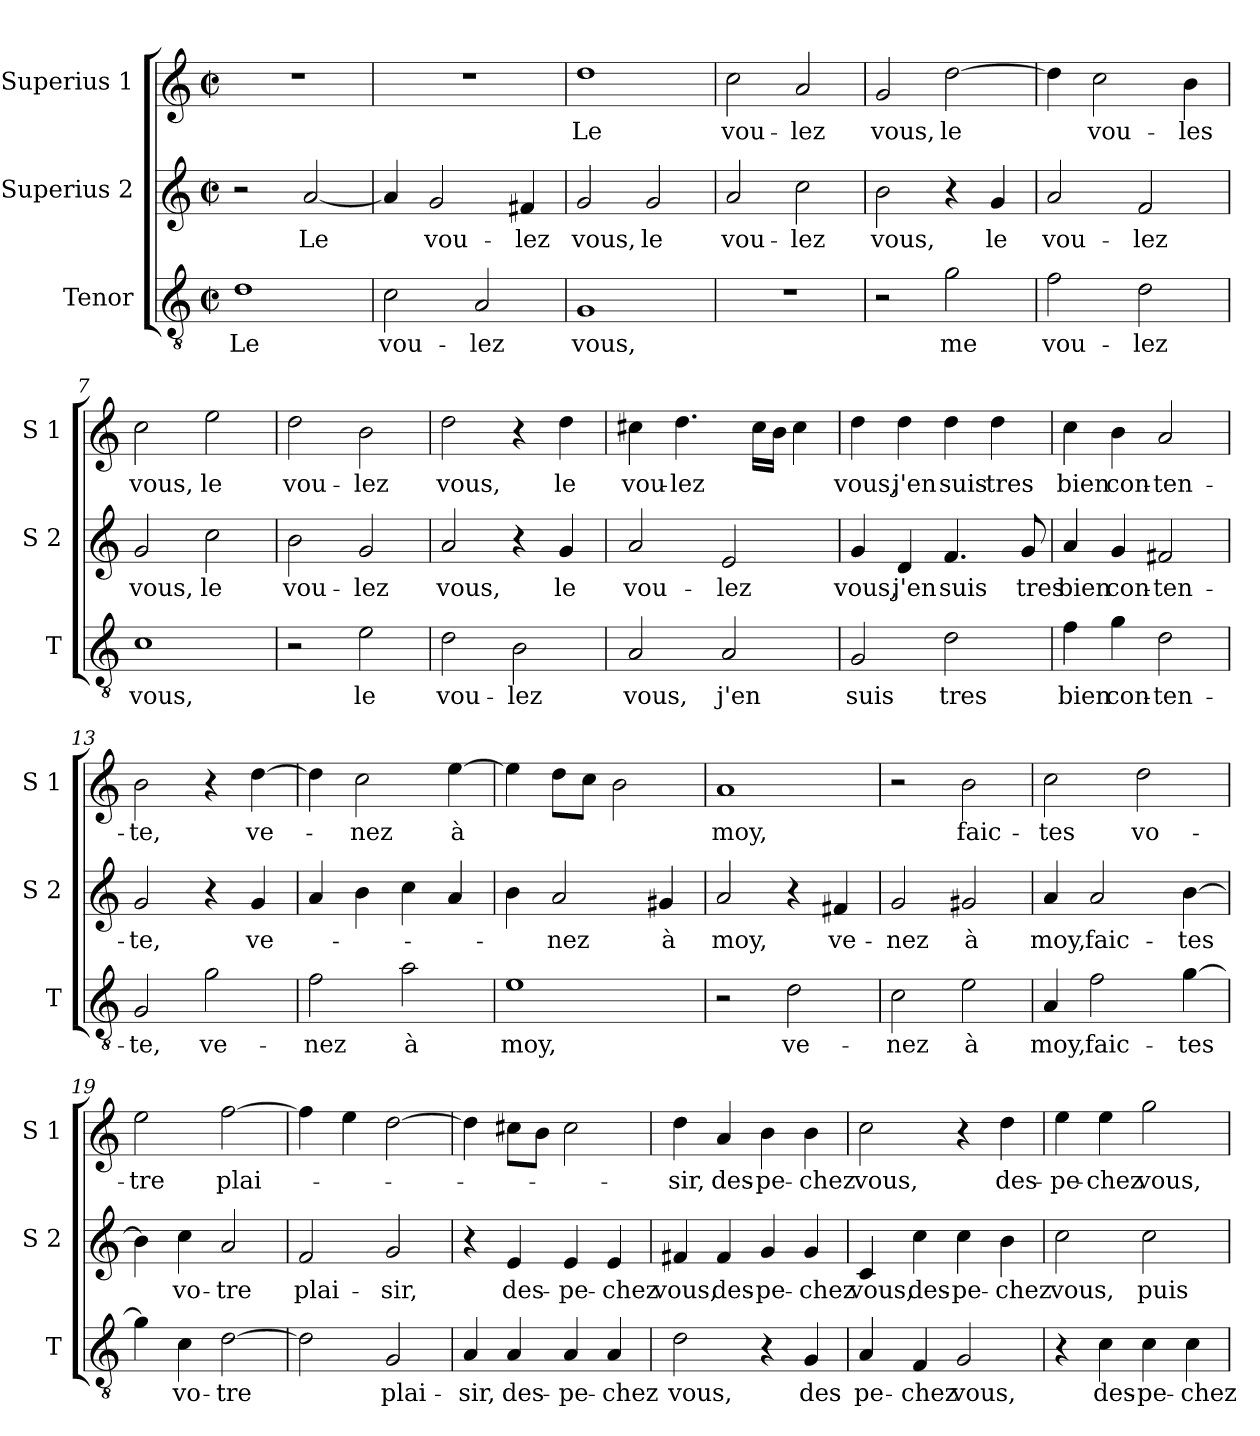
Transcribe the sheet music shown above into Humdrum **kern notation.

**kern	**text	**kern	**text	**kern	**text
*part3	*part3	*part2	*part2	*part1	*part1
*staff3	*staff3	*staff2	*staff2	*staff1	*staff1
*I"Tenor	*	*I"Superius 2	*	*I"Superius 1	*
*I'T	*	*I'S 2	*	*I'S 1	*
*clefGv2	*	*clefG2	*	*clefG2	*
*k[]	*	*k[]	*	*k[]	*
*C:	*	*C:	*	*C:	*
*M2/2	*	*M2/2	*	*M2/2	*
*met(c|)	*	*met(c|)	*	*met(c|)	*
=1	=1	=1	=1	=1	=1
!	!LO:LY:b	!	!	!	!
1d	Le	2r	.	1r	.
!	!	!	!LO:LY:b	!	!
.	.	[2a/	Le	.	.
=2	=2	=2	=2	=2	=2
!	!LO:LY:b	!	!	!	!
2c\	vou-	4a/]	.	1r	.
!	!	!	!LO:LY:b	!	!
.	.	2g/	vou-	.	.
!	!LO:LY:b	!	!	!	!
2A/	-lez	.	.	.	.
!	!	!	!LO:LY:b	!	!
.	.	4f#X/	-lez	.	.
=3	=3	=3	=3	=3	=3
!	!LO:LY:b	!	!LO:LY:b	!	!LO:LY:b
1G	vous,	2g/	vous,	1dd	Le
!	!	!	!LO:LY:b	!	!
.	.	2g/	le	.	.
=4	=4	=4	=4	=4	=4
!	!	!	!LO:LY:b	!	!LO:LY:b
1r	.	2a/	vou-	2cc\	vou-
!	!	!	!LO:LY:b	!	!LO:LY:b
.	.	2cc\	-lez	2a/	-lez
=5	=5	=5	=5	=5	=5
!	!	!	!LO:LY:b	!	!LO:LY:b
2r	.	2b\	vous,	2g/	vous,
!	!LO:LY:b	!	!	!	!LO:LY:b
2g\	me	4r	.	[2dd\	le
!	!	!	!LO:LY:b	!	!
.	.	4g/	le	.	.
!!LO:LB:g=z
=6	=6	=6	=6	=6	=6
!	!LO:LY:b	!	!LO:LY:b	!	!
2f\	vou-	2a/	vou-	4dd\]	.
!	!	!	!	!	!LO:LY:b
.	.	.	.	2cc\	vou-
!	!LO:LY:b	!	!LO:LY:b	!	!
2d\	-lez	2f/	-lez	.	.
!	!	!	!	!	!LO:LY:b
.	.	.	.	4b\	-les
=7	=7	=7	=7	=7	=7
!	!LO:LY:b	!	!LO:LY:b	!	!LO:LY:b
1c	vous,	2g/	vous,	2cc\	vous,
!	!	!	!LO:LY:b	!	!LO:LY:b
.	.	2cc\	le	2ee\	le
=8	=8	=8	=8	=8	=8
!	!	!	!LO:LY:b	!	!LO:LY:b
2r	.	2b\	vou-	2dd\	vou-
!	!LO:LY:b	!	!LO:LY:b	!	!LO:LY:b
2e\	le	2g/	-lez	2b\	-lez
=9	=9	=9	=9	=9	=9
!	!LO:LY:b	!	!LO:LY:b	!	!LO:LY:b
2d\	vou-	2a/	vous,	2dd\	vous,
!	!LO:LY:b	!	!	!	!
2B\	-lez	4r	.	4r	.
!	!	!	!LO:LY:b	!	!LO:LY:b
.	.	4g/	le	4dd\	le
=10	=10	=10	=10	=10	=10
!	!LO:LY:b	!	!LO:LY:b	!	!LO:LY:b
2A/	vous,	2a/	vou-	4cc#X\	vou-
!	!	!	!	!	!LO:LY:b
.	.	.	.	4.dd\	-lez
!	!LO:LY:b	!	!LO:LY:b	!	!
2A/	j'en	2e/	-lez	.	.
.	.	.	.	16cc#\LL	.
.	.	.	.	16b\JJ	.
.	.	.	.	4cc#\	.
!!LO:LB:g=z
=11	=11	=11	=11	=11	=11
!	!LO:LY:b	!	!LO:LY:b	!	!LO:LY:b
2G/	suis	4g/	vous,	4dd\	vous,
!	!	!	!LO:LY:b	!	!LO:LY:b
.	.	4d/	j'en	4dd\	j'en
!	!LO:LY:b	!	!LO:LY:b	!	!LO:LY:b
2d\	tres	4.f/	suis	4dd\	suis
!	!	!	!	!	!LO:LY:b
.	.	.	.	4dd\	tres
!	!	!	!LO:LY:b	!	!
.	.	8g/	tres	.	.
=12	=12	=12	=12	=12	=12
!	!LO:LY:b	!	!LO:LY:b	!	!LO:LY:b
4f\	bien	4a/	bien	4cc\	bien
!	!LO:LY:b	!	!LO:LY:b	!	!LO:LY:b
4g\	con-	4g/	con-	4b\	con-
!	!LO:LY:b	!	!LO:LY:b	!	!LO:LY:b
2d\	-ten-	2f#X/	-ten-	2a/	-ten-
=13	=13	=13	=13	=13	=13
!	!LO:LY:b	!	!LO:LY:b	!	!LO:LY:b
2G/	-te,	2g/	-te,	2b\	-te,
!	!LO:LY:b	!	!	!	!
2g\	ve-	4r	.	4r	.
!	!	!	!LO:LY:b	!	!LO:LY:b
.	.	4g/	ve-	[4dd\	ve-
=14	=14	=14	=14	=14	=14
!	!LO:LY:b	!	!	!	!
2f\	-nez	4a/	.	4dd\]	.
!	!	!	!	!	!LO:LY:b
.	.	4b\	.	2cc\	-nez
!	!LO:LY:b	!	!	!	!
2a\	à	4cc\	.	.	.
!	!	!	!	!	!LO:LY:b
.	.	4a/	.	[4ee\	à
=15	=15	=15	=15	=15	=15
!	!LO:LY:b	!	!	!	!
1e	moy,	4b\	.	4ee\]	.
!	!	!	!LO:LY:b	!	!
.	.	2a/	-nez	8dd\L	.
.	.	.	.	8cc\J	.
.	.	.	.	2b\	.
!	!	!	!LO:LY:b	!	!
.	.	4g#X/	à	.	.
!!LO:PB:g=z
=16	=16	=16	=16	=16	=16
!	!	!	!LO:LY:b	!	!LO:LY:b
2r	.	2a/	moy,	1a	moy,
!	!LO:LY:b	!	!	!	!
2d\	ve-	4r	.	.	.
!	!	!	!LO:LY:b	!	!
.	.	4f#X/	ve-	.	.
=17	=17	=17	=17	=17	=17
!	!LO:LY:b	!	!LO:LY:b	!	!
2c\	-nez	2g/	-nez	2r	.
!	!LO:LY:b	!	!LO:LY:b	!	!LO:LY:b
2e\	à	2g#X/	à	2b\	faic-
=18	=18	=18	=18	=18	=18
!	!LO:LY:b	!	!LO:LY:b	!	!LO:LY:b
4A/	moy,	4a/	moy,	2cc\	-tes
!	!LO:LY:b	!	!LO:LY:b	!	!
2f\	faic-	2a/	faic-	.	.
!	!	!	!	!	!LO:LY:b
.	.	.	.	2dd\	vo-
!	!LO:LY:b	!	!LO:LY:b	!	!
[4g\	-tes	[4b\	-tes	.	.
=19	=19	=19	=19	=19	=19
!	!	!	!	!	!LO:LY:b
4g\]	.	4b\]	.	2ee\	-tre
!	!LO:LY:b	!	!LO:LY:b	!	!
4c\	vo-	4cc\	vo-	.	.
!	!LO:LY:b	!	!LO:LY:b	!	!LO:LY:b
[2d\	-tre	2a/	-tre	[2ff\	plai-
=20	=20	=20	=20	=20	=20
!	!	!	!LO:LY:b	!	!
2d\]	.	2f/	plai-	4ff\]	.
.	.	.	.	4ee\	.
!	!LO:LY:b	!	!LO:LY:b	!	!
2G/	plai-	2g/	-sir,	[2dd\	.
!!LO:LB:g=z
=21	=21	=21	=21	=21	=21
!	!LO:LY:b	!	!	!	!
4A/	-sir,	4r	.	4dd\]	.
!	!LO:LY:b	!	!LO:LY:b	!	!
4A/	des-	4e/	des-	8cc#X\L	.
.	.	.	.	8b\J	.
!	!LO:LY:b	!	!LO:LY:b	!	!
4A/	-pe-	4e/	-pe-	2cc#\	.
!	!LO:LY:b	!	!LO:LY:b	!	!
4A/	-chez	4e/	-chez	.	.
=22	=22	=22	=22	=22	=22
!	!LO:LY:b	!	!LO:LY:b	!	!LO:LY:b
2d\	vous,	4f#X/	vous,	4dd\	-sir,
!	!	!	!LO:LY:b	!	!LO:LY:b
.	.	4f#/	des-	4a/	des-
!	!	!	!LO:LY:b	!	!LO:LY:b
4r	.	4g/	-pe-	4b\	-pe-
!	!LO:LY:b	!	!LO:LY:b	!	!LO:LY:b
4G/	des	4g/	-chez	4b\	-chez
=23	=23	=23	=23	=23	=23
!	!LO:LY:b	!	!LO:LY:b	!	!LO:LY:b
4A/	pe-	4c/	vous,	2cc\	vous,
!	!LO:LY:b	!	!LO:LY:b	!	!
4F/	-chez	4cc\	des-	.	.
!	!LO:LY:b	!	!LO:LY:b	!	!
2G/	vous,	4cc\	-pe-	4r	.
!	!	!	!LO:LY:b	!	!LO:LY:b
.	.	4b\	-chez	4dd\	des-
=24	=24	=24	=24	=24	=24
!	!	!	!LO:LY:b	!	!LO:LY:b
4r	.	2cc\	vous,	4ee\	-pe-
!	!LO:LY:b	!	!	!	!LO:LY:b
4c\	des-	.	.	4ee\	-chez
!	!LO:LY:b	!	!LO:LY:b	!	!LO:LY:b
4c\	-pe-	2cc\	puis-	2gg\	vous,
!	!LO:LY:b	!	!	!	!
4c\	-chez	.	.	.	.
=	=	=	=	=	=
*-	*-	*-	*-	*-	*-
